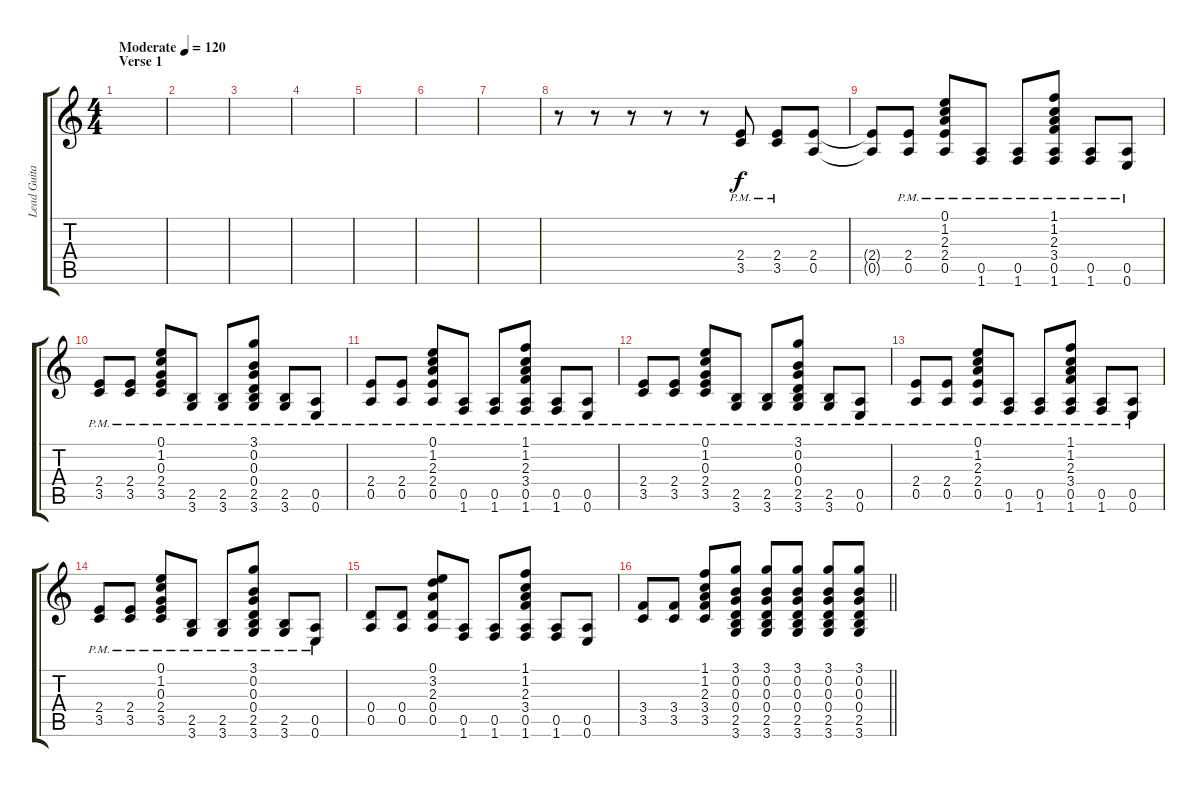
\track ("Lead Guitar" "Lead Guita") {instrument distortionguitar}
\staff {score tabs}
\tuning (E4 B3 G3 D3 A2 E2) {hide}
\ts (4 4)
\section ("" "Verse 1")
\tempo (120 "Moderate")
\clef g2
\ks c
|
|
|
|
|
|
|
r.8 r.8 r.8 r.8 r.8 (2.4{pm} 3.5{pm}).8 (2.4{pm} 3.5{pm}).8 (2.4 0.5).8 |
(2.4{t} 0.5{t}).8 (2.4{pm} 0.5{pm}).8 (0.1{pm} 1.2{pm} 2.3{pm} 2.4{pm} 0.5{pm}).8 (0.5{pm} 1.6{pm}).8 (0.5{pm} 1.6{pm}).8 (1.1{pm} 1.2{pm} 2.3{pm} 3.4{pm} 0.5{pm} 1.6{pm}).8 (0.5{pm} 1.6{pm}).8 (0.5{pm} 0.6{pm}).8 |
(2.4{pm} 3.5{pm}).8 (2.4{pm} 3.5{pm}).8 (0.1{pm} 1.2{pm} 0.3{pm} 2.4{pm} 3.5{pm}).8 (2.5{pm} 3.6{pm}).8 (2.5{pm} 3.6{pm}).8 (3.1{pm} 0.2{pm} 0.3{pm} 0.4{pm} 2.5{pm} 3.6{pm}).8 (2.5{pm} 3.6{pm}).8 (0.5{pm} 0.6{pm}).8 |
(2.4{pm} 0.5{pm}).8 (2.4{pm} 0.5{pm}).8 (0.1{pm} 1.2{pm} 2.3{pm} 2.4{pm} 0.5{pm}).8 (0.5{pm} 1.6{pm}).8 (0.5{pm} 1.6{pm}).8 (1.1{pm} 1.2{pm} 2.3{pm} 3.4{pm} 0.5{pm} 1.6{pm}).8 (0.5{pm} 1.6{pm}).8 (0.5{pm} 0.6{pm}).8 |
(2.4{pm} 3.5{pm}).8 (2.4{pm} 3.5{pm}).8 (0.1{pm} 1.2{pm} 0.3{pm} 2.4{pm} 3.5{pm}).8 (2.5{pm} 3.6{pm}).8 (2.5{pm} 3.6{pm}).8 (3.1{pm} 0.2{pm} 0.3{pm} 0.4{pm} 2.5{pm} 3.6{pm}).8 (2.5{pm} 3.6{pm}).8 (0.5{pm} 0.6{pm}).8 |
(2.4{pm} 0.5{pm}).8 (2.4{pm} 0.5{pm}).8 (0.1{pm} 1.2{pm} 2.3{pm} 2.4{pm} 0.5{pm}).8 (0.5{pm} 1.6{pm}).8 (0.5{pm} 1.6{pm}).8 (1.1{pm} 1.2{pm} 2.3{pm} 3.4{pm} 0.5{pm} 1.6{pm}).8 (0.5{pm} 1.6{pm}).8 (0.5{pm} 0.6{pm}).8 |
(2.4{pm} 3.5{pm}).8 (2.4{pm} 3.5{pm}).8 (0.1{pm} 1.2{pm} 0.3{pm} 2.4{pm} 3.5{pm}).8 (2.5{pm} 3.6{pm}).8 (2.5{pm} 3.6{pm}).8 (3.1{pm} 0.2{pm} 0.3{pm} 0.4{pm} 2.5{pm} 3.6{pm}).8 (2.5{pm} 3.6{pm}).8 (0.5{pm} 0.6{pm}).8 |
(0.4 0.5).8 (0.4 0.5).8 (0.1 3.2 2.3 0.4 0.5).8 (0.5 1.6).8 (0.5 1.6).8 (1.1 1.2 2.3 3.4 0.5 1.6).8 (0.5 1.6).8 (0.5 0.6).8 |
\barLineRight lightlight
(3.4 3.5).8 (3.4 3.5).8 (1.1 1.2 2.3 3.4 3.5).8 (3.1 0.2 0.3 0.4 2.5 3.6).8 (3.1 0.2 0.3 0.4 2.5 3.6).8 (3.1 0.2 0.3 0.4 2.5 3.6).8 (3.1 0.2 0.3 0.4 2.5 3.6).8 (3.1 0.2 0.3 0.4 2.5 3.6).8
